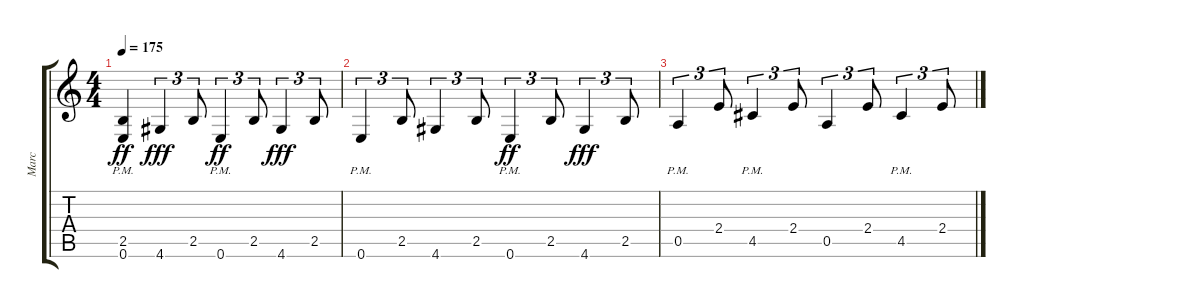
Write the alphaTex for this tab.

\track ("Marc" "Marc") {instrument overdrivenguitar}
\staff {score tabs}
\tuning (E4 B3 G3 D3 A2 E2) {hide}
\ts (4 4)
\tempo 175
\clef g2
\ks c
(2.5 0.6{pm}).4{dy ff} 4.6.4{tu (3 2) dy fff} 2.5.8{tu (3 2)} 0.6{pm}.4{tu (3 2) dy ff} 2.5.8{tu (3 2)} 4.6.4{tu (3 2) dy fff} 2.5.8{tu (3 2)} |
0.6{pm}.4{tu (3 2)} 2.5.8{tu (3 2)} 4.6.4{tu (3 2)} 2.5.8{tu (3 2)} 0.6{pm}.4{tu (3 2) dy ff} 2.5.8{tu (3 2)} 4.6.4{tu (3 2) dy fff} 2.5.8{tu (3 2)} |
0.5{pm}.4{tu (3 2)} 2.4.8{tu (3 2)} 4.5{pm}.4{tu (3 2)} 2.4.8{tu (3 2)} 0.5.4{tu (3 2)} 2.4.8{tu (3 2)} 4.5{pm}.4{tu (3 2)} 2.4.8{tu (3 2)}
